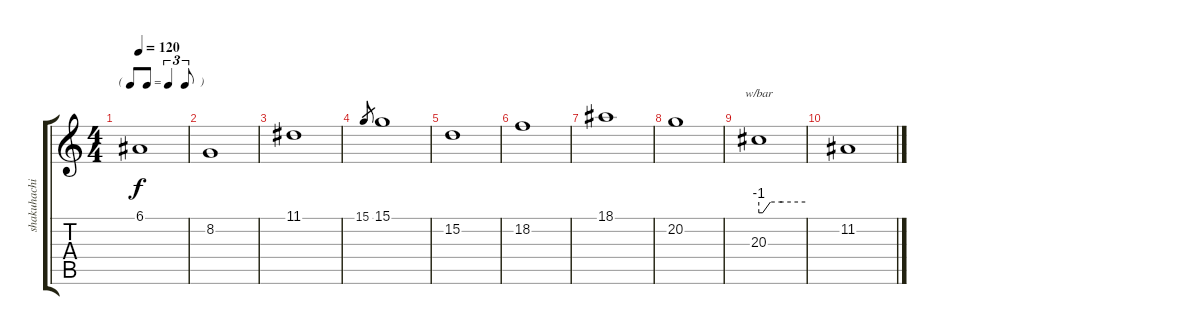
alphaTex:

\track ("shakuhachi" "shakuhachi") {instrument shakuhachi}
\staff {score tabs}
\tuning (E4 B3 G3 D3 A2 E2) {hide}
\ts (4 4)
\tf triplet8th
\tempo 120
\clef g2
\ks c
6.1.1{dy f} |
8.2.1 |
11.1.1 |
15.1.8{gr} 15.1.1 |
15.2.1 |
18.2.1 |
18.1.1 |
20.2.1 |
20.3.1{tbe (custom default 0 -4 5 -4 15 0 30 0 60 0)} |
11.2.1
